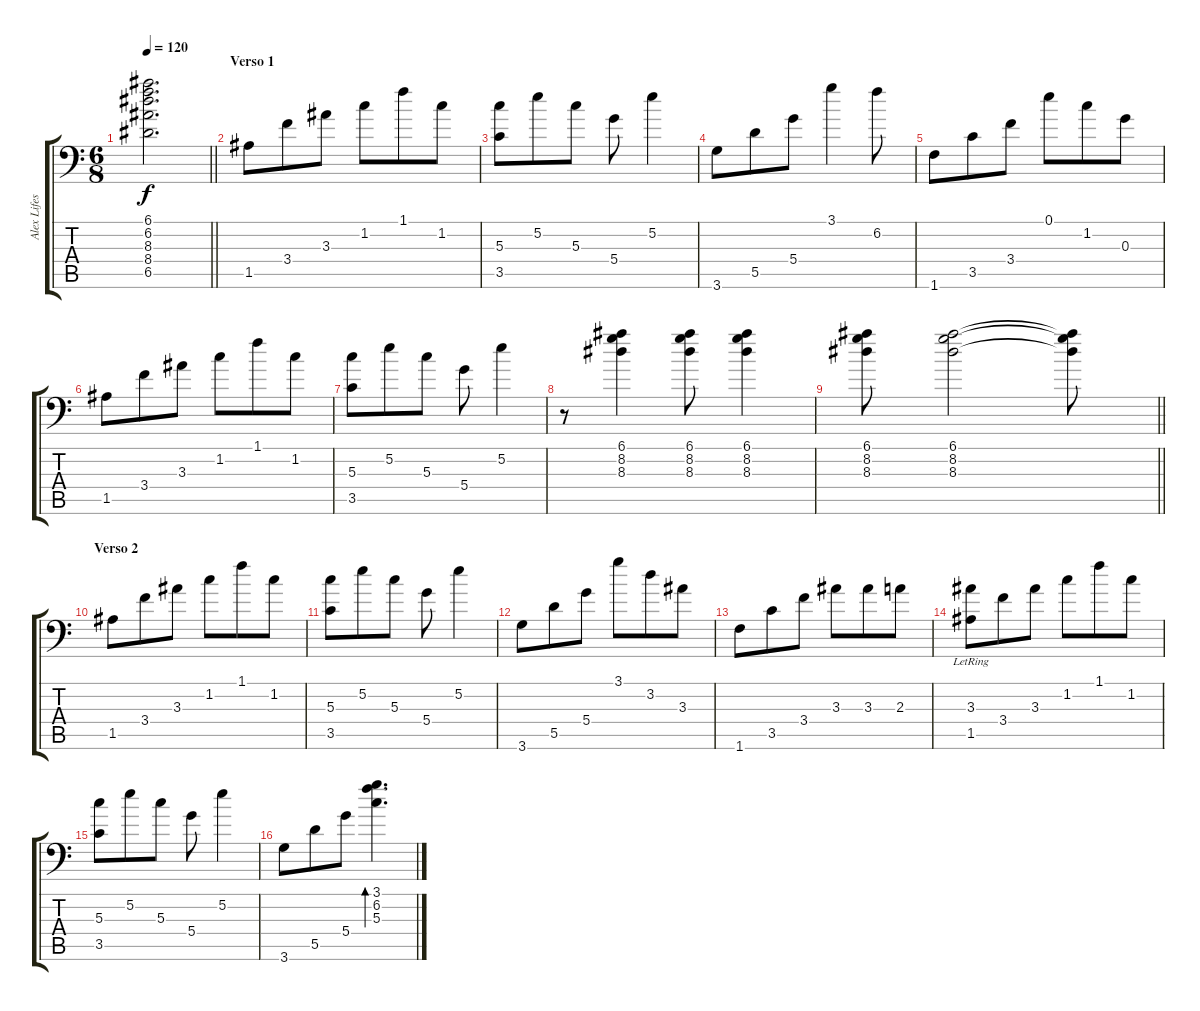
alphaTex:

\track ("Alex Lifeson Ritmo " "Alex Lifes") {instrument acousticguitarsteel bank 211}
\staff {score tabs}
\tuning (E4 B3 G3 D3 A2 E2) {hide}
\ts (6 8)
\tempo 120
\clef f4
\barLineRight lightlight
\ks c
(6.1{t} 6.2{t} 8.3{t} 8.4{t} 6.5{t}).2{d dy f} |
\section ("" "Verso 1")
1.5.8 3.4.8 3.3.8 1.2.8 1.1.8 1.2.8 |
(5.3 3.5).8 5.2.8 5.3.8 5.4.8 5.2.4 |
3.6.8 5.5.8 5.4.8 3.1.4 6.2.8 |
1.6.8 3.5.8 3.4.8 0.1.8 1.2.8 0.3.8 |
1.5.8 3.4.8 3.3.8 1.2.8 1.1.8 1.2.8 |
(5.3 3.5).8 5.2.8 5.3.8 5.4.8 5.2.4 |
r.8 (6.1 8.2 8.3).4 (6.1 8.2 8.3).8 (6.1 8.2 8.3).4 |
\barLineRight lightlight
(6.1 8.2 8.3).8 (6.1 8.2 8.3).2 (6.1{t} 8.2{t} 8.3{t}).8 |
\section ("" "Verso 2")
1.5.8 3.4.8 3.3.8 1.2.8 1.1.8 1.2.8 |
(5.3 3.5).8 5.2.8 5.3.8 5.4.8 5.2.4 |
3.6.8 5.5.8 5.4.8 3.1.8 3.2.8 3.3.8 |
1.6.8 3.5.8 3.4.8 3.3.8 3.3.8 2.3.8 |
(3.3{lr} 1.5).8 3.4.8 3.3.8 1.2.8 1.1.8 1.2.8 |
(5.3 3.5).8 5.2.8 5.3.8 5.4.8 5.2.4 |
3.6.8 5.5.8 5.4.8 (3.1 6.2 5.3).4{d bd 240}
